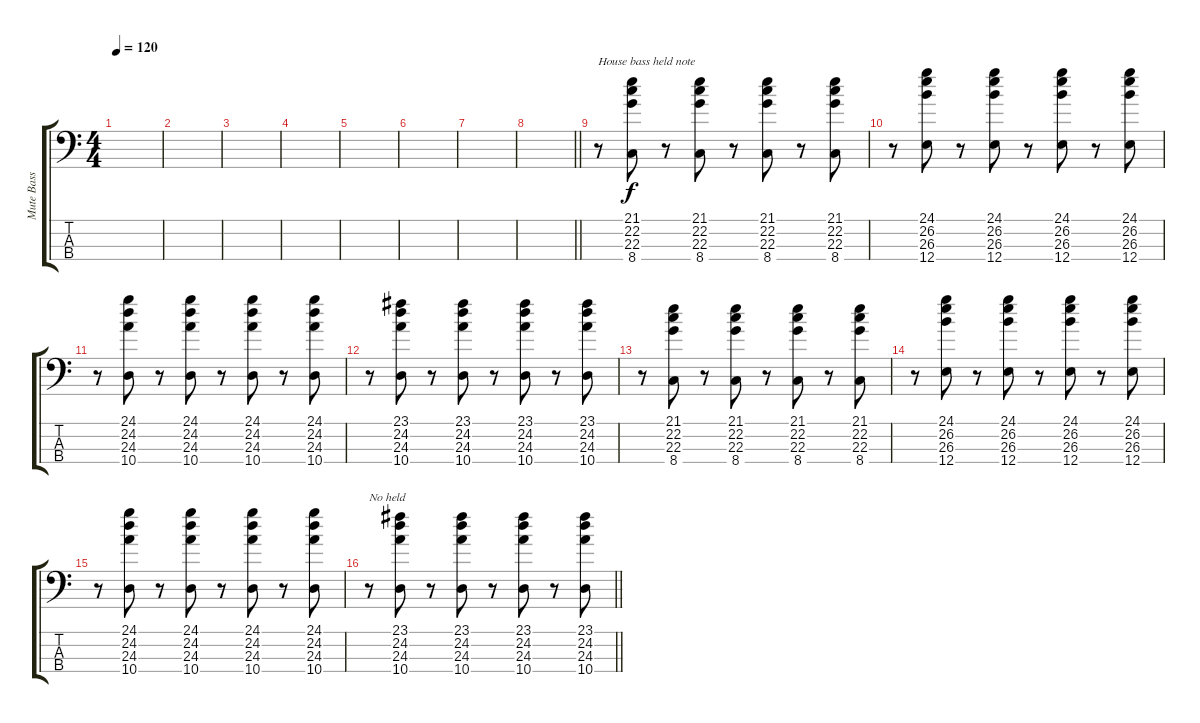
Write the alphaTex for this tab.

\track ("Mute Bass" "Mute Bass") {instrument synthbass2}
\staff {score tabs}
\tuning (G2 D2 A1 E1) {hide}
\ts (4 4)
\tempo 120
\clef f4
\ks c
|
|
|
|
|
|
|
\barLineRight lightlight
|
r.8{txt "House bass held note"} (21.1 22.2 22.3 8.4).8 r.8 (21.1 22.2 22.3 8.4).8 r.8 (21.1 22.2 22.3 8.4).8 r.8 (21.1 22.2 22.3 8.4).8 |
r.8 (24.1 26.2 26.3 12.4).8 r.8 (24.1 26.2 26.3 12.4).8 r.8 (24.1 26.2 26.3 12.4).8 r.8 (24.1 26.2 26.3 12.4).8 |
r.8 (24.1 24.2 24.3 10.4).8 r.8 (24.1 24.2 24.3 10.4).8 r.8 (24.1 24.2 24.3 10.4).8 r.8 (24.1 24.2 24.3 10.4).8 |
r.8 (23.1 24.2 24.3 10.4).8 r.8 (23.1 24.2 24.3 10.4).8 r.8 (23.1 24.2 24.3 10.4).8 r.8 (23.1 24.2 24.3 10.4).8 |
r.8 (21.1 22.2 22.3 8.4).8 r.8 (21.1 22.2 22.3 8.4).8 r.8 (21.1 22.2 22.3 8.4).8 r.8 (21.1 22.2 22.3 8.4).8 |
r.8 (24.1 26.2 26.3 12.4).8 r.8 (24.1 26.2 26.3 12.4).8 r.8 (24.1 26.2 26.3 12.4).8 r.8 (24.1 26.2 26.3 12.4).8 |
r.8 (24.1 24.2 24.3 10.4).8 r.8 (24.1 24.2 24.3 10.4).8 r.8 (24.1 24.2 24.3 10.4).8 r.8 (24.1 24.2 24.3 10.4).8 |
\barLineRight lightlight
r.8{txt "No held"} (23.1 24.2 24.3 10.4).8 r.8 (23.1 24.2 24.3 10.4).8 r.8 (23.1 24.2 24.3 10.4).8 r.8 (23.1 24.2 24.3 10.4).8
